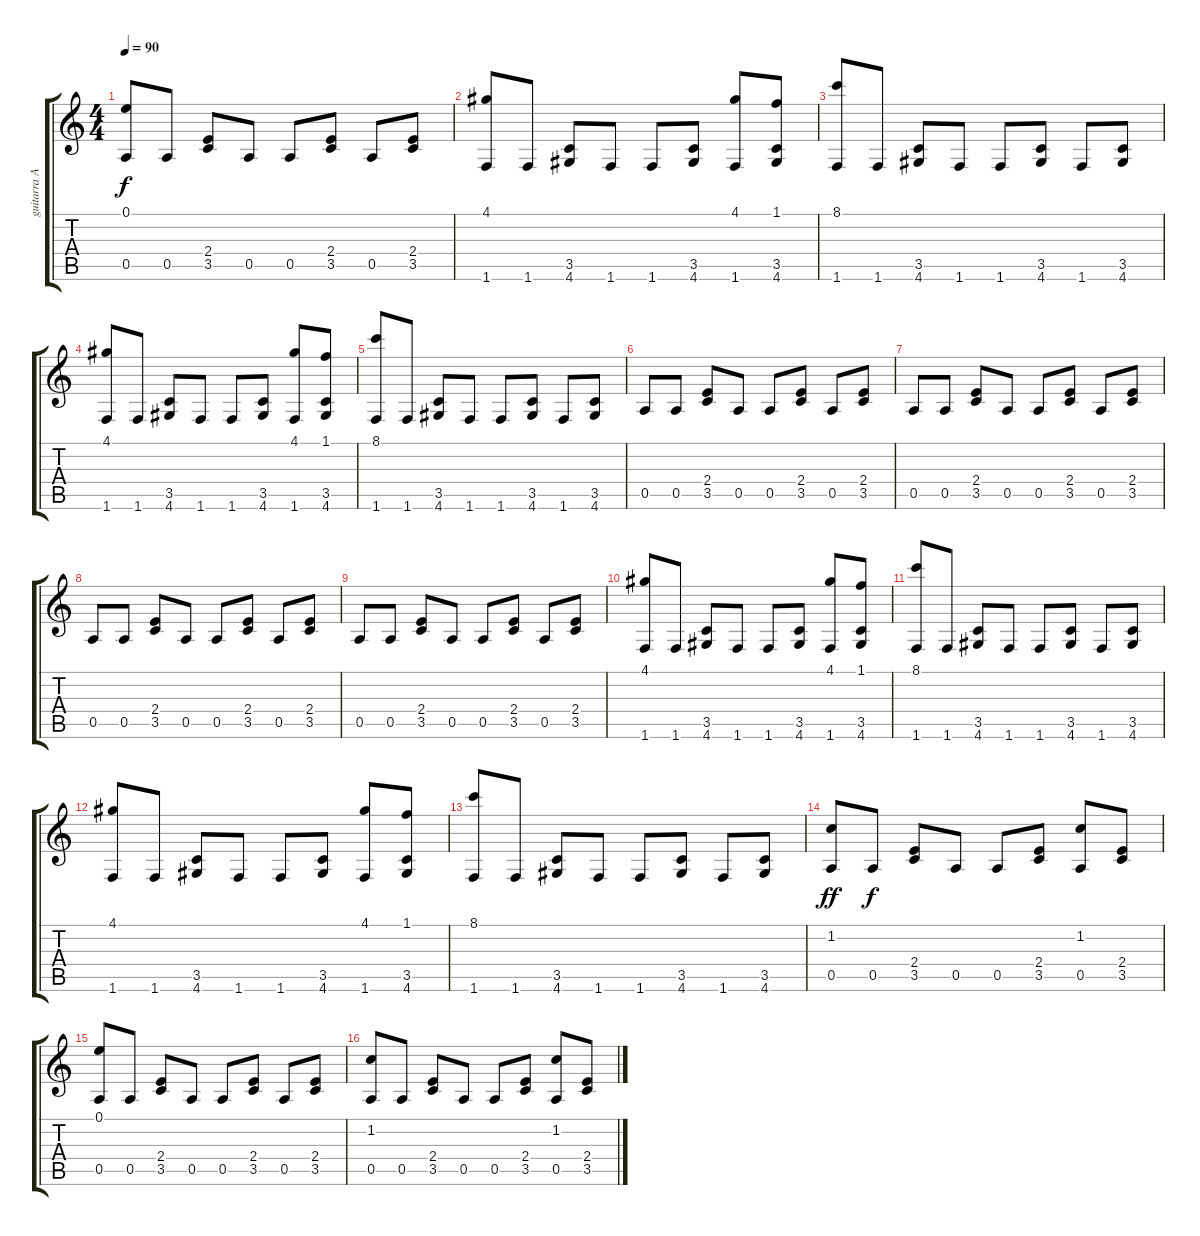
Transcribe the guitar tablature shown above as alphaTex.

\track ("guitarra ACUSTICA" "guitarra A") {instrument acousticguitarnylon}
\staff {score tabs}
\tuning (E4 B3 G3 D3 A2 E2) {hide}
\ts (4 4)
\tempo 90
\clef g2
\ks c
(0.1 0.5).8{dy f} 0.5.8 (2.4 3.5).8 0.5.8 0.5.8 (2.4 3.5).8 0.5.8 (2.4 3.5).8 |
(4.1 1.6).8 1.6.8 (3.5 4.6).8 1.6.8 1.6.8 (3.5 4.6).8 (4.1 1.6).8 (1.1 3.5 4.6).8 |
(8.1 1.6).8 1.6.8 (3.5 4.6).8 1.6.8 1.6.8 (3.5 4.6).8 1.6.8 (3.5 4.6).8 |
(4.1 1.6).8 1.6.8 (3.5 4.6).8 1.6.8 1.6.8 (3.5 4.6).8 (4.1 1.6).8 (1.1 3.5 4.6).8 |
(8.1 1.6).8 1.6.8 (3.5 4.6).8 1.6.8 1.6.8 (3.5 4.6).8 1.6.8 (3.5 4.6).8 |
0.5.8 0.5.8 (2.4 3.5).8 0.5.8 0.5.8 (2.4 3.5).8 0.5.8 (2.4 3.5).8 |
0.5.8 0.5.8 (2.4 3.5).8 0.5.8 0.5.8 (2.4 3.5).8 0.5.8 (2.4 3.5).8 |
0.5.8 0.5.8 (2.4 3.5).8 0.5.8 0.5.8 (2.4 3.5).8 0.5.8 (2.4 3.5).8 |
0.5.8 0.5.8 (2.4 3.5).8 0.5.8 0.5.8 (2.4 3.5).8 0.5.8 (2.4 3.5).8 |
(4.1 1.6).8 1.6.8 (3.5 4.6).8 1.6.8 1.6.8 (3.5 4.6).8 (4.1 1.6).8 (1.1 3.5 4.6).8 |
(8.1 1.6).8 1.6.8 (3.5 4.6).8 1.6.8 1.6.8 (3.5 4.6).8 1.6.8 (3.5 4.6).8 |
(4.1 1.6).8 1.6.8 (3.5 4.6).8 1.6.8 1.6.8 (3.5 4.6).8 (4.1 1.6).8 (1.1 3.5 4.6).8 |
(8.1 1.6).8 1.6.8 (3.5 4.6).8 1.6.8 1.6.8 (3.5 4.6).8 1.6.8 (3.5 4.6).8 |
(1.2 0.5).8{dy ff} 0.5.8{dy f} (2.4 3.5).8 0.5.8 0.5.8 (2.4 3.5).8 (1.2 0.5).8 (2.4 3.5).8 |
(0.1 0.5).8 0.5.8 (2.4 3.5).8 0.5.8 0.5.8 (2.4 3.5).8 0.5.8 (2.4 3.5).8 |
(1.2 0.5).8 0.5.8 (2.4 3.5).8 0.5.8 0.5.8 (2.4 3.5).8 (1.2 0.5).8 (2.4 3.5).8
